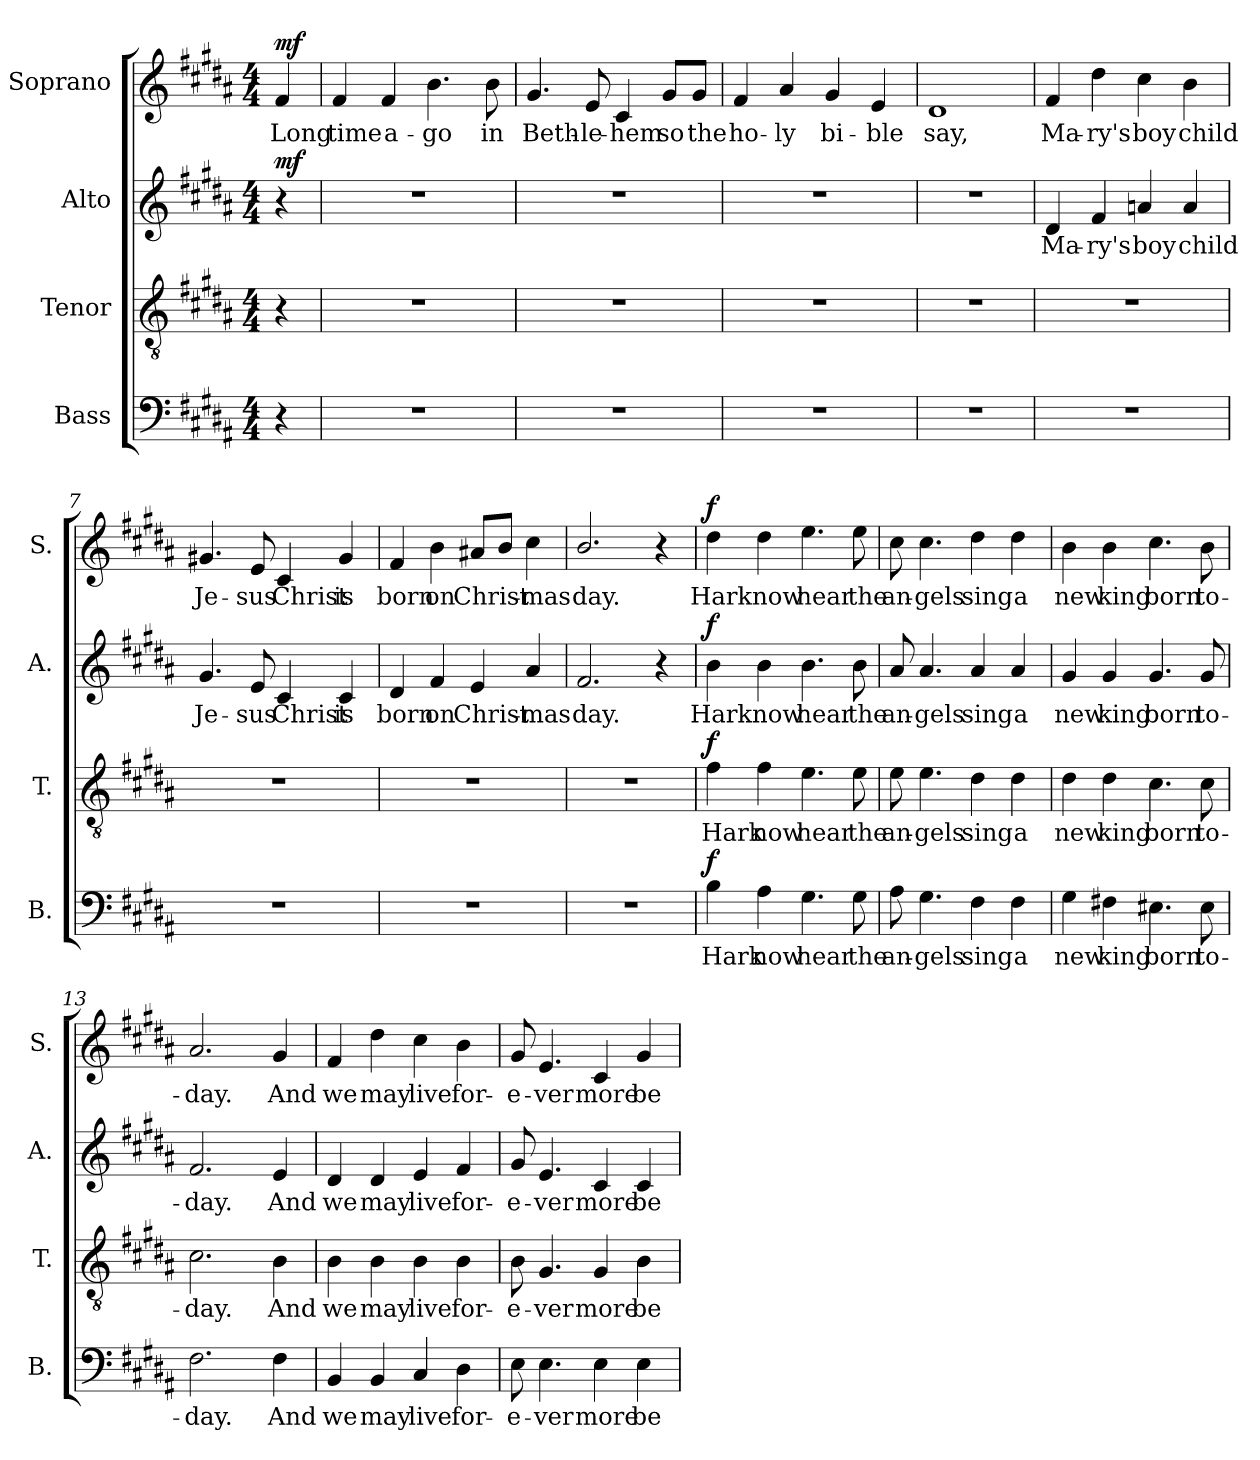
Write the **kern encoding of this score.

**kern	**text	**dynam	**kern	**text	**dynam	**kern	**text	**dynam	**kern	**text	**dynam
*part4	*part4	*part4	*part3	*part3	*part3	*part2	*part2	*part2	*part1	*part1	*part1
*staff4	*staff4	*staff4	*staff3	*staff3	*staff3	*staff2	*staff2	*staff2	*staff1	*staff1	*staff1
*I"Bass	*	*	*I"Tenor	*	*	*I"Alto	*	*	*I"Soprano	*	*
*I'B.	*	*	*I'T.	*	*	*I'A.	*	*	*I'S.	*	*
*clefF4	*	*	*clefGv2	*	*	*clefG2	*	*	*clefG2	*	*
*k[f#c#g#d#a#]	*	*	*k[f#c#g#d#a#]	*	*	*k[f#c#g#d#a#]	*	*	*k[f#c#g#d#a#]	*	*
*M4/4	*	*	*M4/4	*	*	*M4/4	*	*	*M4/4	*	*
=1	=1	=1	=1	=1	=1	=1	=1	=1	=1	=1	=1
!	!	!	!	!	!	!	!	!LO:DY:b	!	!LO:LY:b	!LO:DY:b
4r	.	.	4r	.	.	4r	.	mf	4f#/	Long	mf
=2	=2	=2	=2	=2	=2	=2	=2	=2	=2	=2	=2
!	!	!	!	!	!	!	!	!	!	!LO:LY:b	!
1r	.	.	1r	.	.	1r	.	.	4f#/	time	.
!	!	!	!	!	!	!	!	!	!	!LO:LY:b	!
.	.	.	.	.	.	.	.	.	4f#/	a-	.
!	!	!	!	!	!	!	!	!	!	!LO:LY:b	!
.	.	.	.	.	.	.	.	.	4.b\	-go	.
!	!	!	!	!	!	!	!	!	!	!LO:LY:b	!
.	.	.	.	.	.	.	.	.	8b\	in	.
=3	=3	=3	=3	=3	=3	=3	=3	=3	=3	=3	=3
!	!	!	!	!	!	!	!	!	!	!LO:LY:b	!
1r	.	.	1r	.	.	1r	.	.	4.g#/	Beth-	.
!	!	!	!	!	!	!	!	!	!	!LO:LY:b	!
.	.	.	.	.	.	.	.	.	8e/	-le-	.
!	!	!	!	!	!	!	!	!	!	!LO:LY:b	!
.	.	.	.	.	.	.	.	.	4c#/	-hem	.
!	!	!	!	!	!	!	!	!	!	!LO:LY:b	!
.	.	.	.	.	.	.	.	.	8g#/L	so	.
!	!	!	!	!	!	!	!	!	!	!LO:LY:b	!
.	.	.	.	.	.	.	.	.	8g#/J	the	.
=4	=4	=4	=4	=4	=4	=4	=4	=4	=4	=4	=4
!	!	!	!	!	!	!	!	!	!	!LO:LY:b	!
1r	.	.	1r	.	.	1r	.	.	4f#/	ho-	.
!	!	!	!	!	!	!	!	!	!	!LO:LY:b	!
.	.	.	.	.	.	.	.	.	4a#/	-ly	.
!	!	!	!	!	!	!	!	!	!	!LO:LY:b	!
.	.	.	.	.	.	.	.	.	4g#/	bi-	.
!	!	!	!	!	!	!	!	!	!	!LO:LY:b	!
.	.	.	.	.	.	.	.	.	4e/	-ble	.
=5	=5	=5	=5	=5	=5	=5	=5	=5	=5	=5	=5
!	!	!	!	!	!	!	!	!	!	!LO:LY:b	!
1r	.	.	1r	.	.	1r	.	.	1d#	say,	.
=6	=6	=6	=6	=6	=6	=6	=6	=6	=6	=6	=6
!	!	!	!	!	!	!	!LO:LY:b	!	!	!LO:LY:b	!
1r	.	.	1r	.	.	4d#/	Ma-	.	4f#/	Ma-	.
!	!	!	!	!	!	!	!LO:LY:b	!	!	!LO:LY:b	!
.	.	.	.	.	.	4f#/	-ry's	.	4dd#\	-ry's	.
!	!	!	!	!	!	!	!LO:LY:b	!	!	!LO:LY:b	!
.	.	.	.	.	.	4an/	boy	.	4cc#\	boy	.
!	!	!	!	!	!	!	!LO:LY:b	!	!	!LO:LY:b	!
.	.	.	.	.	.	4a/	child	.	4b\	child	.
!!LO:LB:g=z
=7	=7	=7	=7	=7	=7	=7	=7	=7	=7	=7	=7
!	!	!	!	!	!	!	!LO:LY:b	!	!	!LO:LY:b	!
1r	.	.	1r	.	.	4.g#/	Je-	.	4.g#X/	Je-	.
!	!	!	!	!	!	!	!LO:LY:b	!	!	!LO:LY:b	!
.	.	.	.	.	.	8e/	-sus	.	8e/	-sus	.
!	!	!	!	!	!	!	!LO:LY:b	!	!	!LO:LY:b	!
.	.	.	.	.	.	4c#/	Christ	.	4c#/	Christ	.
!	!	!	!	!	!	!	!LO:LY:b	!	!	!LO:LY:b	!
.	.	.	.	.	.	4c#/	is	.	4g#/	is	.
=8	=8	=8	=8	=8	=8	=8	=8	=8	=8	=8	=8
!	!	!	!	!	!	!	!LO:LY:b	!	!	!LO:LY:b	!
1r	.	.	1r	.	.	4d#/	born	.	4f#/	born	.
!	!	!	!	!	!	!	!LO:LY:b	!	!	!LO:LY:b	!
.	.	.	.	.	.	4f#/	on	.	4b\	on	.
!	!	!	!	!	!	!	!LO:LY:b	!	!	!LO:LY:b	!
.	.	.	.	.	.	4e/	Christ-	.	8a#X/L	Christ-	.
.	.	.	.	.	.	.	.	.	8b/J	.	.
!	!	!	!	!	!	!	!LO:LY:b	!	!	!LO:LY:b	!
.	.	.	.	.	.	4a#/	-mas	.	4cc#\	-mas	.
=9	=9	=9	=9	=9	=9	=9	=9	=9	=9	=9	=9
!	!	!	!	!	!	!	!LO:LY:b	!	!	!LO:LY:b	!
1r	.	.	1r	.	.	2.f#/	day.	.	2.b/	day.	.
.	.	.	.	.	.	4r	.	.	4r	.	.
=10	=10	=10	=10	=10	=10	=10	=10	=10	=10	=10	=10
!	!LO:LY:b	!LO:DY:b	!	!LO:LY:b	!LO:DY:b	!	!LO:LY:b	!LO:DY:b	!	!LO:LY:b	!LO:DY:b
4B\	Hark	f	4f#\	Hark	f	4b\	Hark	f	4dd#\	Hark	f
!	!LO:LY:b	!	!	!LO:LY:b	!	!	!LO:LY:b	!	!	!LO:LY:b	!
4A#\	now	.	4f#\	now	.	4b\	now	.	4dd#\	now	.
!	!LO:LY:b	!	!	!LO:LY:b	!	!	!LO:LY:b	!	!	!LO:LY:b	!
4.G#\	hear	.	4.e\	hear	.	4.b\	hear	.	4.ee\	hear	.
!	!LO:LY:b	!	!	!LO:LY:b	!	!	!LO:LY:b	!	!	!LO:LY:b	!
8G#\	the	.	8e\	the	.	8b\	the	.	8ee\	the	.
=11	=11	=11	=11	=11	=11	=11	=11	=11	=11	=11	=11
!	!LO:LY:b	!	!	!LO:LY:b	!	!	!LO:LY:b	!	!	!LO:LY:b	!
8A#\	an-	.	8e\	an-	.	8a#/	an-	.	8cc#\	an-	.
!	!LO:LY:b	!	!	!LO:LY:b	!	!	!LO:LY:b	!	!	!LO:LY:b	!
4.G#\	-gels	.	4.e\	-gels	.	4.a#/	-gels	.	4.cc#\	-gels	.
!	!LO:LY:b	!	!	!LO:LY:b	!	!	!LO:LY:b	!	!	!LO:LY:b	!
4F#\	sing	.	4d#\	sing	.	4a#/	sing	.	4dd#\	sing	.
!	!LO:LY:b	!	!	!LO:LY:b	!	!	!LO:LY:b	!	!	!LO:LY:b	!
4F#\	a	.	4d#\	a	.	4a#/	a	.	4dd#\	a	.
!!LO:PB:g=z
=12	=12	=12	=12	=12	=12	=12	=12	=12	=12	=12	=12
!	!LO:LY:b	!	!	!LO:LY:b	!	!	!LO:LY:b	!	!	!LO:LY:b	!
4G#\	new	.	4d#\	new	.	4g#/	new	.	4b\	new	.
!	!LO:LY:b	!	!	!LO:LY:b	!	!	!LO:LY:b	!	!	!LO:LY:b	!
4F#X\	king	.	4d#\	king	.	4g#/	king	.	4b\	king	.
!	!LO:LY:b	!	!	!LO:LY:b	!	!	!LO:LY:b	!	!	!LO:LY:b	!
4.E#X\	born	.	4.c#\	born	.	4.g#/	born	.	4.cc#\	born	.
!	!LO:LY:b	!	!	!LO:LY:b	!	!	!LO:LY:b	!	!	!LO:LY:b	!
8E#\	to-	.	8c#\	to-	.	8g#/	to-	.	8b\	to-	.
=13	=13	=13	=13	=13	=13	=13	=13	=13	=13	=13	=13
!	!LO:LY:b	!	!	!LO:LY:b	!	!	!LO:LY:b	!	!	!LO:LY:b	!
2.F#\	-day.	.	2.c#\	-day.	.	2.f#/	-day.	.	2.a#/	-day.	.
!	!LO:LY:b	!	!	!LO:LY:b	!	!	!LO:LY:b	!	!	!LO:LY:b	!
4F#\	And	.	4B\	And	.	4e/	And	.	4g#/	And	.
=14	=14	=14	=14	=14	=14	=14	=14	=14	=14	=14	=14
!	!LO:LY:b	!	!	!LO:LY:b	!	!	!LO:LY:b	!	!	!LO:LY:b	!
4BB/	we	.	4B\	we	.	4d#/	we	.	4f#/	we	.
!	!LO:LY:b	!	!	!LO:LY:b	!	!	!LO:LY:b	!	!	!LO:LY:b	!
4BB/	may	.	4B\	may	.	4d#/	may	.	4dd#\	may	.
!	!LO:LY:b	!	!	!LO:LY:b	!	!	!LO:LY:b	!	!	!LO:LY:b	!
4C#/	live	.	4B\	live	.	4e/	live	.	4cc#\	live	.
!	!LO:LY:b	!	!	!LO:LY:b	!	!	!LO:LY:b	!	!	!LO:LY:b	!
4D#\	for-	.	4B\	for-	.	4f#/	for-	.	4b\	for-	.
=15	=15	=15	=15	=15	=15	=15	=15	=15	=15	=15	=15
!	!LO:LY:b	!	!	!LO:LY:b	!	!	!LO:LY:b	!	!	!LO:LY:b	!
8E\	-e-	.	8B\	-e-	.	8g#/	-e-	.	8g#/	-e-	.
!	!LO:LY:b	!	!	!LO:LY:b	!	!	!LO:LY:b	!	!	!LO:LY:b	!
4.E\	-ver	.	4.G#/	-ver	.	4.e/	-ver	.	4.e/	-ver	.
!	!LO:LY:b	!	!	!LO:LY:b	!	!	!LO:LY:b	!	!	!LO:LY:b	!
4E\	more	.	4G#/	more	.	4c#/	more	.	4c#/	more	.
!	!LO:LY:b	!	!	!LO:LY:b	!	!	!LO:LY:b	!	!	!LO:LY:b	!
4E\	be-	.	4B\	be-	.	4c#/	be-	.	4g#/	be-	.
=	=	=	=	=	=	=	=	=	=	=	=
*-	*-	*-	*-	*-	*-	*-	*-	*-	*-	*-	*-
